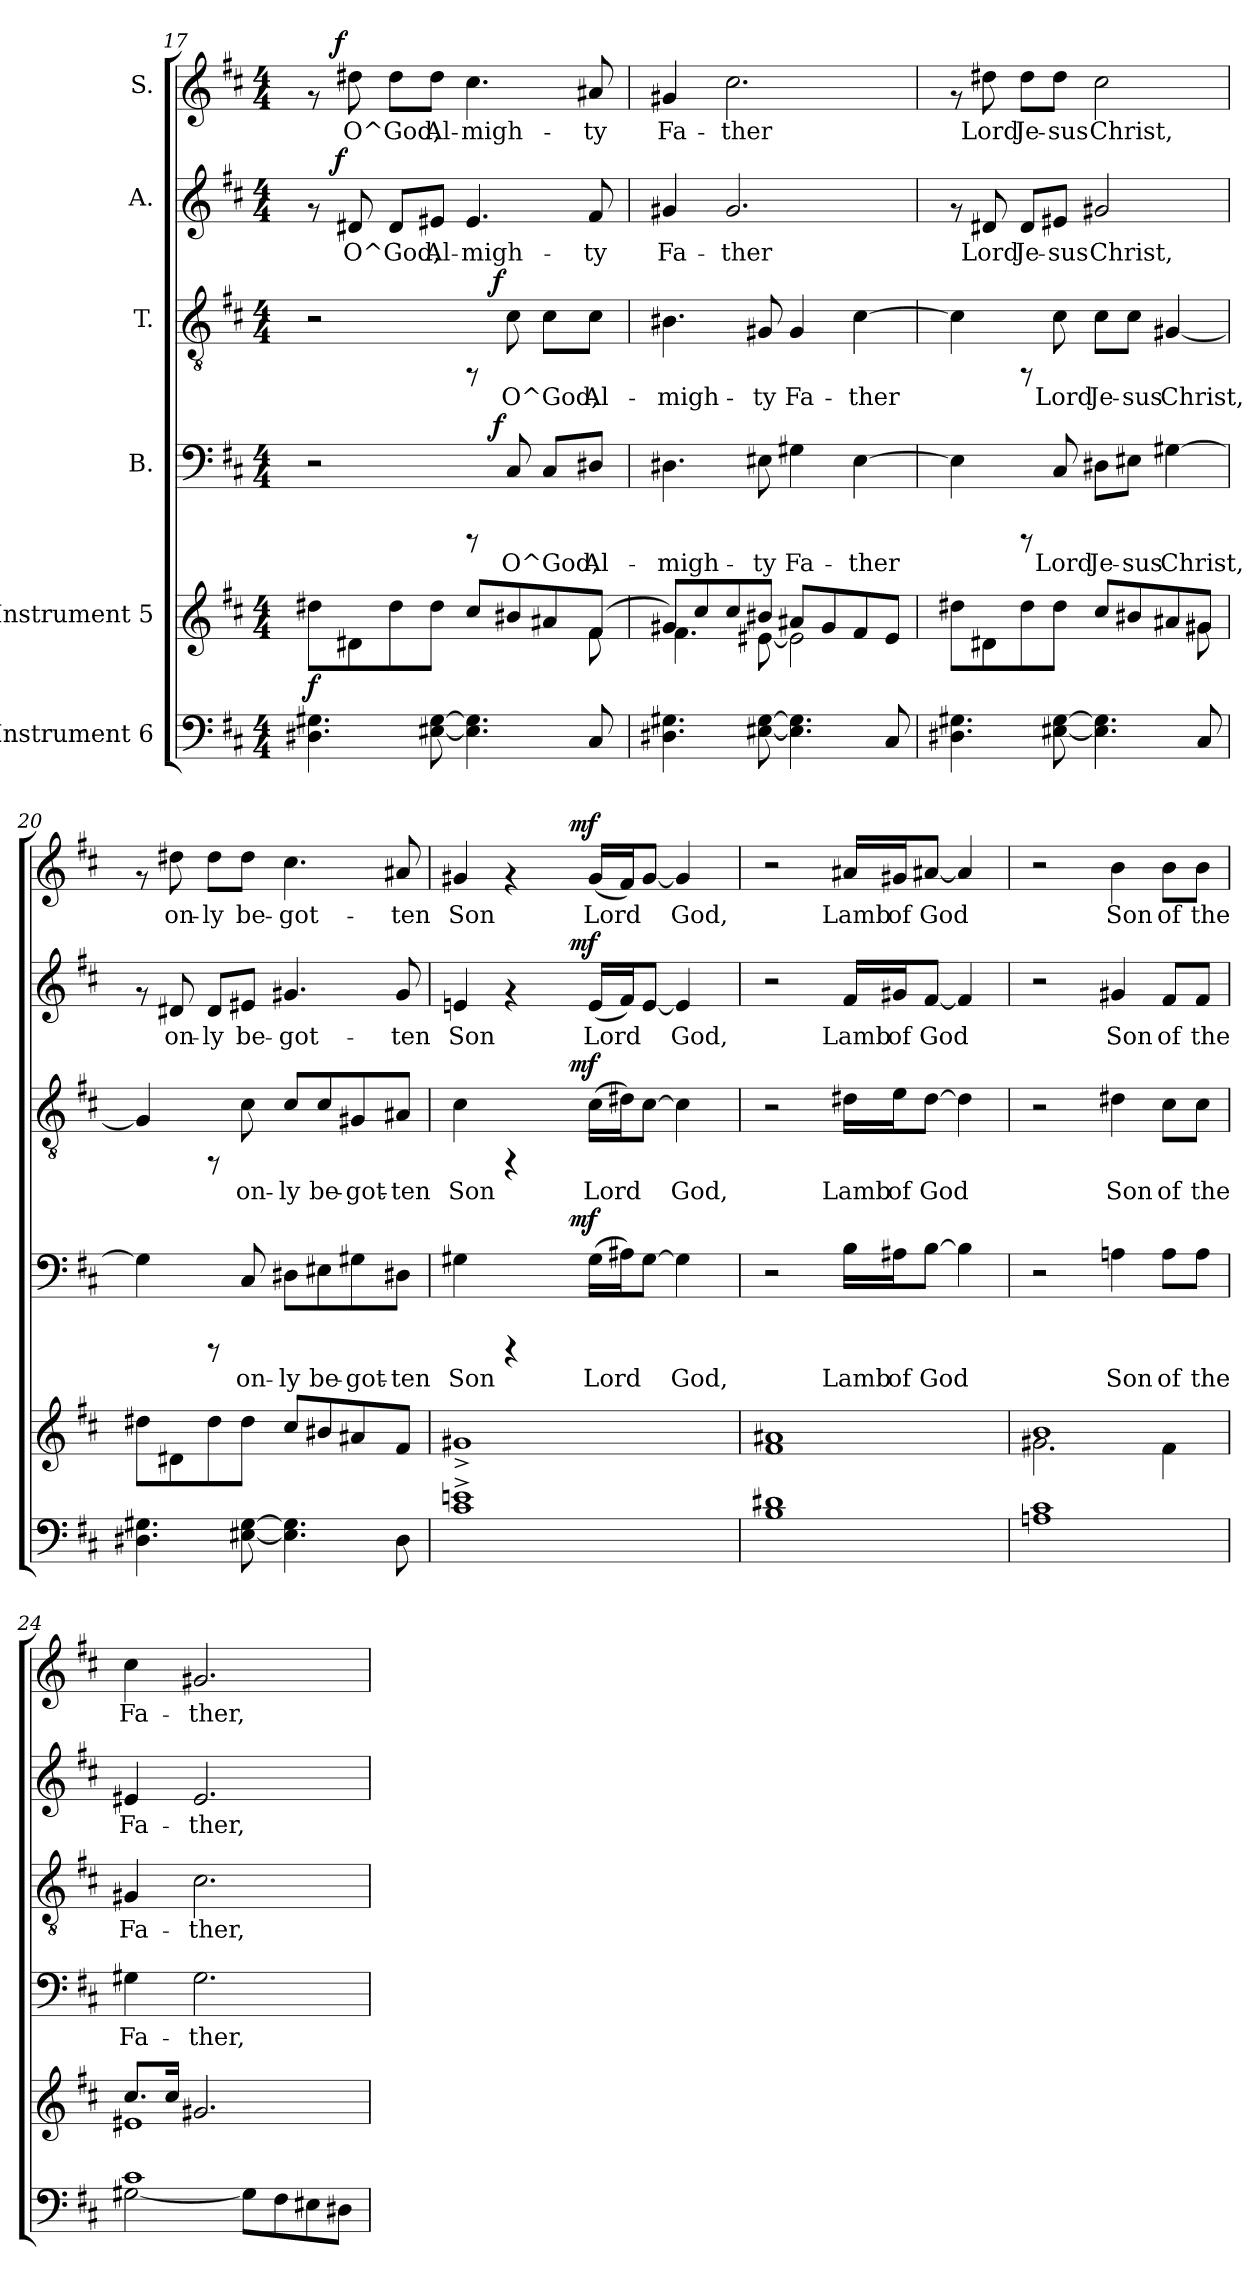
**kern	**kern	**dynam	**kern	**text	**dynam	**kern	**text	**dynam	**kern	**text	**dynam	**kern	**text	**dynam
*part6	*part5	*part5	*part4	*part4	*part4	*part3	*part3	*part3	*part2	*part2	*part2	*part1	*part1	*part1
*staff6	*staff5	*staff5	*staff4	*staff4	*staff4	*staff3	*staff3	*staff3	*staff2	*staff2	*staff2	*staff1	*staff1	*staff1
*I"Instrument 6	*I"Instrument 5	*	*I"B.	*	*	*I"T.	*	*	*I"A.	*	*	*I"S.	*	*
*clefF4	*clefG2	*	*clefF4	*	*	*clefGv2	*	*	*clefG2	*	*	*clefG2	*	*
*k[f#c#]	*k[f#c#]	*	*k[f#c#]	*	*	*k[f#c#]	*	*	*k[f#c#]	*	*	*k[f#c#]	*	*
*D:	*D:	*	*D:	*	*	*D:	*	*	*D:	*	*	*D:	*	*
*M4/4	*M4/4	*	*M4/4	*	*	*M4/4	*	*	*M4/4	*	*	*M4/4	*	*
=17	=17	=17	=17	=17	=17	=17	=17	=17	=17	=17	=17	=17	=17	=17
*	*^	*	*	*	*	*	*	*	*	*	*	*	*	*
!	!	!	!LO:DY:b	!	!	!	!	!	!	!	!	!	!	!	!
*	*	*	*	*^	*	*	*^	*	*	*^	*	*	*^	*	*
4.G#X\ 4.D#X\	2ryy	8dd#X\L	f	2r	2ryy	.	.	2r	2ryy	.	.	8rf	16.ryy	.	.	8rf	16.ryy	.	.
!	!	!	!	!	!	!	!	!	!	!	!	!	!	!	!LO:DY:a	!	!	!	!LO:DY:a
.	.	.	.	.	.	.	.	.	.	.	.	.	2ryy	.	f	.	2ryy	.	f
!	!	!	!	!	!	!	!	!	!	!	!	!	!	!LO:LY:b	!	!	!	!LO:LY:b	!
.	.	8d#X\	.	.	.	.	.	.	.	.	.	8d#X/	.	O^God,	.	8dd#X\	.	O^God,	.
!	!	!	!	!	!	!	!	!	!	!	!	!	!	!LO:LY:b	!	!	!	!LO:LY:b	!
.	.	8dd#\	.	.	.	.	.	.	.	.	.	8d#/L	.	.	.	8dd#\L	.	.	.
!	!	!	!	!	!	!	!	!	!	!	!	!	!	!LO:LY:b	!	!	!	!LO:LY:b	!
[>8G#\ [<8E#X\	.	8dd#\J	.	.	.	.	.	.	.	.	.	8e#X/J	.	Al-	.	8dd#\J	.	Al-	.
!	!	!	!	!	!	!	!	!	!	!	!	!	!	!LO:LY:b	!	!	!	!LO:LY:b	!
4.G#\] 4.E#\]	8cc#/L	4.ryy	.	8rCCC	16.ryy	.	.	8rFF	16.ryy	.	.	4.e#/	.	-migh-	.	4.cc#\	.	-migh-	.
!	!	!	!	!	!	!	!LO:DY:a	!	!	!	!LO:DY:a	!	!	!	!	!	!	!	!
.	.	.	.	.	4ryy	.	f	.	4ryy	.	f	.	4ryy	.	.	.	4ryy	.	.
!	!	!	!	!	!	!LO:LY:b:cj	!	!	!	!LO:LY:b:cj	!	!	!	!	!	!	!	!	!
.	8b#X/	.	.	8C#/	.	O^God,	.	8c#\	.	O^God,	.	.	.	.	.	.	.	.	.
!	!	!	!	!	!	!LO:LY:b:cj	!	!	!	!LO:LY:b:cj	!	!	!	!	!	!	!	!	!
.	8a#X/	.	.	8C#/L	.	.	.	8c#\L	.	.	.	.	.	.	.	.	.	.	.
.	.	.	.	.	8ryy	.	.	.	8ryy	.	.	.	8ryy	.	.	.	8ryy	.	.
!	!	!	!	!	!	!LO:LY:b:cj	!	!	!	!LO:LY:b:cj	!	!	!	!LO:LY:b	!	!	!	!LO:LY:b	!
8C#/	(<8f#/J	8f#\	.	8D#X/J	.	Al-	.	8c#\J	.	Al-	.	8f#/	.	-ty	.	8a#X/	.	-ty	.
.	.	.	.	.	32ryy	.	.	.	32ryy	.	.	.	32ryy	.	.	.	32ryy	.	.
=18	=18	=18	=18	=18	=18	=18	=18	=18	=18	=18	=18	=18	=18	=18	=18	=18	=18	=18	=18
!	!	!	!	!	!	!LO:LY:b:cj	!	!	!	!LO:LY:b:cj	!	!	!	!LO:LY:b	!	!	!	!LO:LY:b	!
*	*	*	*	*v	*v	*	*	*	*	*	*	*v	*v	*	*	*v	*v	*	*
*	*	*	*	*	*	*	*v	*v	*	*	*	*	*	*	*	*
4.G#X\ 4.D#X\	8g#X/L)	4.f#\	.	4.D#X\	-migh-	.	4.B#X\	-migh-	.	4g#X/	Fa-	.	4g#X/	Fa-	.
.	8cc#/	.	.	.	.	.	.	.	.	.	.	.	.	.	.
!	!	!	!	!	!	!	!	!	!	!	!LO:LY:b	!	!	!LO:LY:b	!
.	8cc#/	.	.	.	.	.	.	.	.	2.g#/	-ther	.	2.cc#\	-ther	.
!	!	!	!	!	!LO:LY:b:cj	!	!	!LO:LY:b:cj	!	!	!	!	!	!	!
[>8G#\ [<8E#X\	8b#X/J	[<8e#X\	.	8E#X\	-ty	.	8G#X/	-ty	.	.	.	.	.	.	.
!	!	!	!	!	!LO:LY:b:cj	!	!	!LO:LY:b:cj	!	!	!	!	!	!	!
4.G#\] 4.E#\]	8a#X/L	2e#\]	.	4G#X\	Fa-	.	4G#/	Fa-	.	.	.	.	.	.	.
.	8g#/	.	.	.	.	.	.	.	.	.	.	.	.	.	.
!	!	!	!	!	!LO:LY:b:cj	!	!	!LO:LY:b:cj	!	!	!	!	!	!	!
.	8f#/	.	.	[>4E#\	-ther	.	[>4c#\	-ther	.	.	.	.	.	.	.
8C#/	8e#/J	.	.	.	.	.	.	.	.	.	.	.	.	.	.
=19	=19	=19	=19	=19	=19	=19	=19	=19	=19	=19	=19	=19	=19	=19	=19
!	!	!	!	!	!LO:LY:b:cj	!	!	!LO:LY:b:cj	!	!	!	!	!	!	!
4.G#X\ 4.D#X\	2ryy	8dd#X\L	.	4E#\]	.	.	4c#\]	.	.	8rf	.	.	8rf	.	.
!	!	!	!	!	!	!	!	!	!	!	!LO:LY:b	!	!	!LO:LY:b	!
.	.	8d#X\	.	.	.	.	.	.	.	8d#X/	Lord	.	8dd#X\	Lord	.
!	!	!	!	!	!	!	!	!	!	!	!LO:LY:b	!	!	!LO:LY:b	!
.	.	8dd#\	.	8rCCC	.	.	8rFF	.	.	8d#/L	Je-	.	8dd#\L	Je-	.
!	!	!	!	!	!LO:LY:b:cj	!	!	!LO:LY:b:cj	!	!	!LO:LY:b	!	!	!LO:LY:b	!
[>8G#\ [<8E#X\	.	8dd#\J	.	8C#/	Lord	.	8c#\	Lord	.	8e#X/J	-sus	.	8dd#\J	-sus	.
!	!	!	!	!	!LO:LY:b:cj	!	!	!LO:LY:b:cj	!	!	!LO:LY:b	!	!	!LO:LY:b	!
4.G#\] 4.E#\]	8cc#/L	4.ryy	.	8D#X\L	Je-	.	8c#\L	Je-	.	2g#X/	Christ,	.	2cc#\	Christ,	.
!	!	!	!	!	!LO:LY:b:cj	!	!	!LO:LY:b:cj	!	!	!	!	!	!	!
.	8b#X/	.	.	8E#X\J	-sus	.	8c#\J	-sus	.	.	.	.	.	.	.
!	!	!	!	!	!LO:LY:b:cj	!	!	!LO:LY:b:cj	!	!	!	!	!	!	!
.	8a#X/	.	.	[>4G#X\	Christ,	.	[>4G#X/	Christ,	.	.	.	.	.	.	.
8C#/	8g#X/J	8g#\	.	.	.	.	.	.	.	.	.	.	.	.	.
!!LO:PB:g=z
=20	=20	=20	=20	=20	=20	=20	=20	=20	=20	=20	=20	=20	=20	=20	=20
!	!	!	!	!	!LO:LY:b:cj	!	!	!LO:LY:b:cj	!	!	!	!	!	!	!
*	*v	*v	*	*	*	*	*	*	*	*	*	*	*	*	*
4.G#X\ 4.D#X\	8dd#X\L	.	4G#\]	.	.	4G#/]	.	.	8rf	.	.	8rf	.	.
!	!	!	!	!	!	!	!	!	!	!LO:LY:b	!	!	!LO:LY:b	!
.	8d#X\	.	.	.	.	.	.	.	8d#X/	on-	.	8dd#X\	on-	.
!	!	!	!	!	!	!	!	!	!	!LO:LY:b	!	!	!LO:LY:b	!
.	8dd#\	.	8rCCC	.	.	8rFF	.	.	8d#/L	-ly	.	8dd#\L	-ly	.
!	!	!	!	!LO:LY:b:cj	!	!	!LO:LY:b:cj	!	!	!LO:LY:b	!	!	!LO:LY:b	!
[>8G#\ [<8E#X\	8dd#\J	.	8C#/	on-	.	8c#\	on-	.	8e#X/J	be-	.	8dd#\J	be-	.
!	!	!	!	!LO:LY:b:cj	!	!	!LO:LY:b:cj	!	!	!LO:LY:b	!	!	!LO:LY:b	!
4.G#\] 4.E#\]	8cc#/L	.	8D#X\L	-ly	.	8c#/L	-ly	.	4.g#X/	-got-	.	4.cc#\	-got-	.
!	!	!	!	!LO:LY:b:cj	!	!	!LO:LY:b:cj	!	!	!	!	!	!	!
.	8b#X/	.	8E#X\	be-	.	8c#/	be-	.	.	.	.	.	.	.
!	!	!	!	!LO:LY:b:cj	!	!	!LO:LY:b:cj	!	!	!	!	!	!	!
.	8a#X/	.	8G#X\	-got-	.	8G#X/	-got-	.	.	.	.	.	.	.
!	!	!	!	!LO:LY:b:cj	!	!	!LO:LY:b:cj	!	!	!LO:LY:b	!	!	!LO:LY:b	!
8D#\	8f#/J	.	8D#X\J	-ten	.	8A#X/J	-ten	.	8g#/	-ten	.	8a#X/	-ten	.
=21	=21	=21	=21	=21	=21	=21	=21	=21	=21	=21	=21	=21	=21	=21
!	!	!	!	!LO:LY:b:cj	!	!	!LO:LY:b:cj	!	!	!LO:LY:b	!	!	!LO:LY:b	!
*	*	*	*^	*	*	*^	*	*	*^	*	*	*^	*	*
1en^> 1c#^>	1g#X^<	.	4G#X\	4ryy	Son	.	4c#\	4ryy	Son	.	4en/	4ryy	Son	.	4g#X/	4ryy	Son	.
.	.	.	4rCCC	8ryy	.	.	4rFF	8ryy	.	.	4rf	8ryy	.	.	4rf	8ryy	.	.
.	.	.	.	16ryy	.	.	.	16ryy	.	.	.	16ryy	.	.	.	16ryy	.	.
.	.	.	.	64ryy	.	.	.	64ryy	.	.	.	64ryy	.	.	.	64ryy	.	.
!	!	!	!	!	!	!LO:DY:a	!	!	!	!LO:DY:a	!	!	!	!LO:DY:a	!	!	!	!LO:DY:a
.	.	.	.	2ryy	.	mf	.	2ryy	.	mf	.	2ryy	.	mf	.	2ryy	.	mf
!	!	!	!	!	!LO:LY:b:cj	!	!	!	!LO:LY:b:cj	!	!	!	!LO:LY:b	!	!	!	!LO:LY:b	!
.	.	.	(>16G#\L	.	Lord	.	(>16c#\L	.	Lord	.	(<16e/L	.	Lord	.	(<16g#/L	.	Lord	.
!	!	!	!	!	!LO:LY:b:cj	!	!	!	!LO:LY:b:cj	!	!	!	!LO:LY:b	!	!	!	!LO:LY:b	!
.	.	.	16A#X\)	.	.	.	16d#X\)	.	.	.	16f#/)	.	.	.	16f#/)	.	.	.
!	!	!	!	!	!LO:LY:b:cj	!	!	!	!LO:LY:b:cj	!	!	!	!LO:LY:b	!	!	!	!LO:LY:b	!
.	.	.	[>8G#\J	.	.	.	[>8c#\J	.	.	.	[<8e/J	.	.	.	[<8g#/J	.	.	.
!	!	!	!	!	!LO:LY:b:cj	!	!	!	!LO:LY:b:cj	!	!	!	!LO:LY:b	!	!	!	!LO:LY:b	!
.	.	.	4G#\]	.	God,	.	4c#\]	.	God,	.	4e/]	.	God,	.	4g#/]	.	God,	.
.	.	.	.	32.ryy	.	.	.	32.ryy	.	.	.	32.ryy	.	.	.	32.ryy	.	.
*	*	*	*v	*v	*	*	*	*	*	*	*v	*v	*	*	*v	*v	*	*
*	*	*	*	*	*	*v	*v	*	*	*	*	*	*	*	*
=22	=22	=22	=22	=22	=22	=22	=22	=22	=22	=22	=22	=22	=22	=22
1d#X 1B	1a#X 1f#	.	2r	.	.	2r	.	.	2r	.	.	2r	.	.
!	!	!	!	!LO:LY:b:cj	!	!	!LO:LY:b:cj	!	!	!LO:LY:b	!	!	!LO:LY:b	!
.	.	.	16B\L	Lamb	.	16d#X\L	Lamb	.	16f#/L	Lamb	.	16a#X/L	Lamb	.
!	!	!	!	!LO:LY:b:cj	!	!	!LO:LY:b:cj	!	!	!LO:LY:b	!	!	!LO:LY:b	!
.	.	.	16A#X\	of	.	16e\	of	.	16g#X/	of	.	16g#X/	of	.
!	!	!	!	!LO:LY:b:cj	!	!	!LO:LY:b:cj	!	!	!LO:LY:b	!	!	!LO:LY:b	!
.	.	.	[>8B\J	God	.	[>8d#\J	God	.	[<8f#/J	God	.	[<8a#X/J	God	.
!	!	!	!	!LO:LY:b:cj	!	!	!LO:LY:b:cj	!	!	!LO:LY:b	!	!	!LO:LY:b	!
.	.	.	4B\]	.	.	4d#\]	.	.	4f#/]	.	.	4a#/]	.	.
=23	=23	=23	=23	=23	=23	=23	=23	=23	=23	=23	=23	=23	=23	=23
*	*^	*	*	*	*	*	*	*	*	*	*	*	*	*
1c# 1An	1b	2.g#X\	.	2r	.	.	2r	.	.	2r	.	.	2r	.	.
!	!	!	!	!	!LO:LY:b:cj	!	!	!LO:LY:b:cj	!	!	!LO:LY:b	!	!	!LO:LY:b	!
.	.	.	.	4An\	Son	.	4d#X\	Son	.	4g#X/	Son	.	4b\	Son	.
!	!	!	!	!	!LO:LY:b:cj	!	!	!LO:LY:b:cj	!	!	!LO:LY:b	!	!	!LO:LY:b	!
.	.	4f#\	.	8A\L	of	.	8c#\L	of	.	8f#/L	of	.	8b\L	of	.
!	!	!	!	!	!LO:LY:b:cj	!	!	!LO:LY:b:cj	!	!	!LO:LY:b	!	!	!LO:LY:b	!
.	.	.	.	8A\J	the	.	8c#\J	the	.	8f#/J	the	.	8b\J	the	.
=24	=24	=24	=24	=24	=24	=24	=24	=24	=24	=24	=24	=24	=24	=24	=24
*^	*	*	*	*	*	*	*	*	*	*	*	*	*	*	*
!	!	!	!	!	!	!LO:LY:b:cj	!	!	!LO:LY:b:cj	!	!	!LO:LY:b	!	!	!LO:LY:b	!
1c#	[<2G#X\	8.cc#/L	1e#X	.	4G#X\	Fa-	.	4G#X/	Fa-	.	4e#X/	Fa-	.	4cc#\	Fa-	.
.	.	16cc#/J	.	.	.	.	.	.	.	.	.	.	.	.	.	.
!	!	!	!	!	!	!LO:LY:b:cj	!	!	!LO:LY:b:cj	!	!	!LO:LY:b	!	!	!LO:LY:b	!
.	.	2.g#X/	.	.	2.G#\	-ther,	.	2.c#\	-ther,	.	2.e#/	-ther,	.	2.g#X/	-ther,	.
.	8G#\L]	.	.	.	.	.	.	.	.	.	.	.	.	.	.	.
.	8F#\	.	.	.	.	.	.	.	.	.	.	.	.	.	.	.
.	8E#X\	.	.	.	.	.	.	.	.	.	.	.	.	.	.	.
.	8D#X\J	.	.	.	.	.	.	.	.	.	.	.	.	.	.	.
*v	*v	*	*	*	*	*	*	*	*	*	*	*	*	*	*	*
*	*v	*v	*	*	*	*	*	*	*	*	*	*	*	*	*
=	=	=	=	=	=	=	=	=	=	=	=	=	=	=
*-	*-	*-	*-	*-	*-	*-	*-	*-	*-	*-	*-	*-	*-	*-
